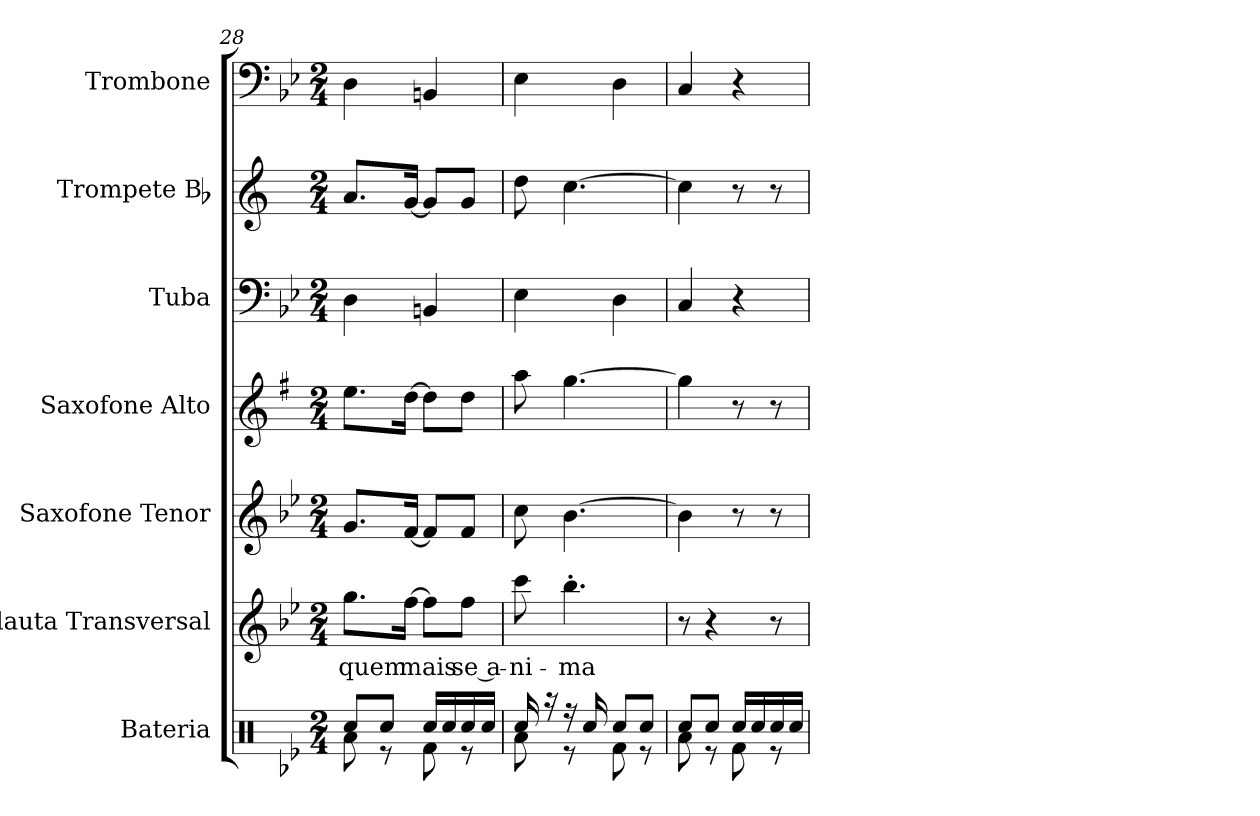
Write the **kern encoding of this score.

**kern	**kern	**text	**kern	**kern	**kern	**kern	**kern
*part7	*part6	*part6	*part5	*part4	*part3	*part2	*part1
*staff7	*staff6	*staff6	*staff5	*staff4	*staff3	*staff2	*staff1
*I"Bateria	*I"Flauta Transversal	*	*I"Saxofone Tenor	*I"Saxofone Alto	*I"Tuba	*I"Trompete Bb	*I"Trombone
*	*I'Fl	*	*	*	*I'Tba	*I'Tpt	*I'Trb
*clefX	*clefG2	*	*clefG2	*clefG2	*clefF4	*clefG2	*clefF4
*	*	*	*ITrd8c14	*ITrd5c9	*	*ITrd1c2	*
*k[b-e-]	*k[b-e-]	*	*k[b-e-]	*k[b-e-]	*k[b-e-]	*k[b-e-]	*k[b-e-]
*M2/4	*M2/4	*	*M2/4	*M2/4	*M2/4	*M2/4	*M2/4
=28	=28	=28	=28	=28	=28	=28	=28
*^	*	*	*	*	*	*	*
!	!	!	!LO:LY:b	!	!	!	!	!
8Rcc/L	8Ra\	8.gg\L	quem	8.G/L	8.g\L	4D\	8.g/L	4D\
8Rcc/J	8r	.	.	.	.	.	.	.
!	!	!	!LO:LY:b	!	!	!	!	!
.	.	[16ff\Jk	mais	[16F/Jk	[16f\Jk	.	[16f/Jk	.
16Rcc/LL	8Rf\	8ff\L]	.	8F/L]	8f\L]	4BBn/	8f/L]	4BBn/
16Rcc/	.	.	.	.	.	.	.	.
!	!	!	!LO:LY:b	!	!	!	!	!
16Rcc/	8r	8ff\J	se a-	8F/J	8f\J	.	8f/J	.
16Rcc/JJ	.	.	.	.	.	.	.	.
=29	=29	=29	=29	=29	=29	=29	=29	=29
!	!	!	!LO:LY:b	!	!	!	!	!
16Rcc/	8Ra\	8ccc\	-ni-	8c\	8cc\	4E-\	8cc\	4E-\
16r	.	.	.	.	.	.	.	.
!	!	!	!LO:LY:b	!	!	!	!	!
16r	8r	4.bb-'\	-ma	[4.B-\	[4.b-\	.	[4.b-\	.
16Rcc/	.	.	.	.	.	.	.	.
8Rcc/L	8Rf\	.	.	.	.	4D\	.	4D\
8Rcc/J	8r	.	.	.	.	.	.	.
=30	=30	=30	=30	=30	=30	=30	=30	=30
8Rcc/L	8Ra\	8r	.	4B-\]	4b-\]	4C/	4b-\]	4C/
8Rcc/J	8r	4r	.	.	.	.	.	.
16Rcc/LL	8Rf\	.	.	8r	8r	4r	8r	4r
16Rcc/	.	.	.	.	.	.	.	.
16Rcc/	8r	8r	.	8r	8r	.	8r	.
16Rcc/JJ	.	.	.	.	.	.	.	.
*v	*v	*	*	*	*	*	*	*
=	=	=	=	=	=	=	=
*-	*-	*-	*-	*-	*-	*-	*-
